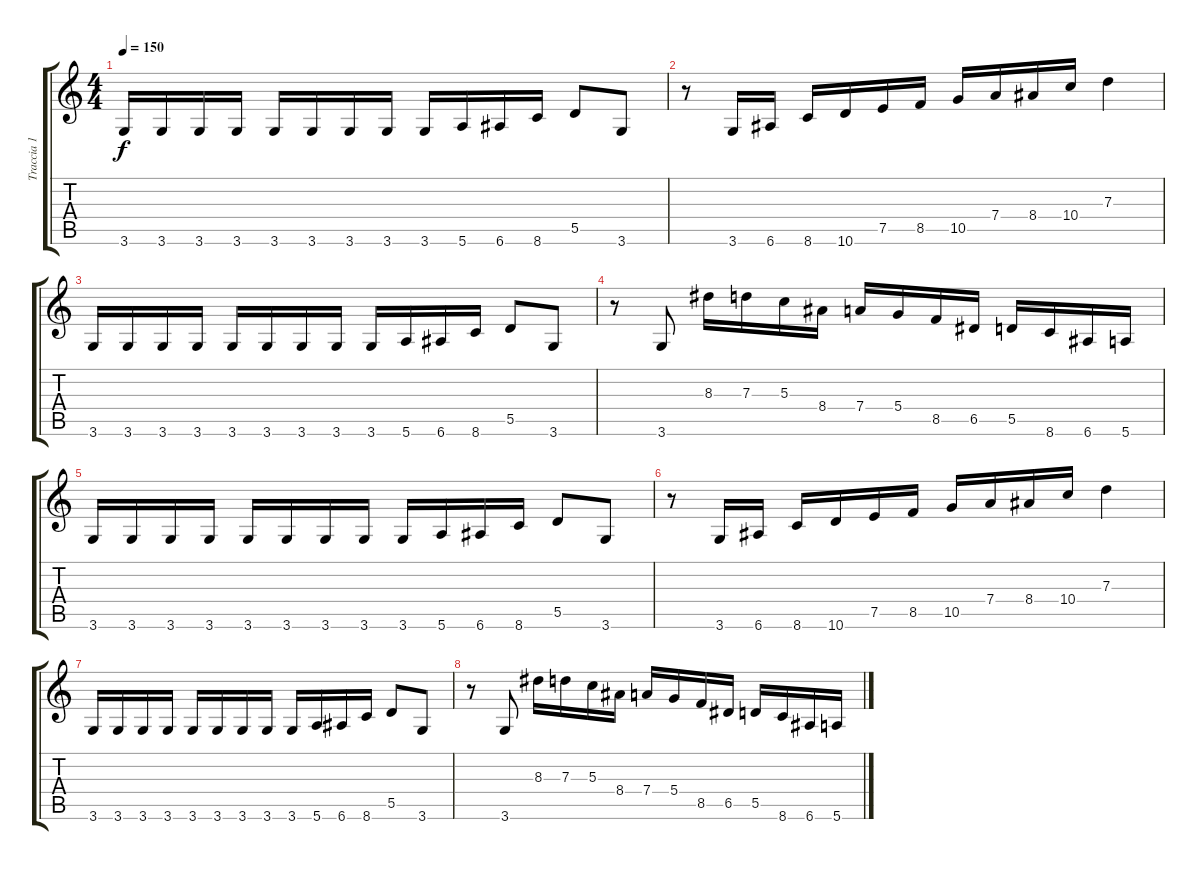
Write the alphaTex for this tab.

\track ("Traccia 1" "Traccia 1") {instrument acousticguitarsteel}
\staff {score tabs}
\tuning (E4 B3 G3 D3 A2 E2) {hide}
\ts (4 4)
\tempo 150
\clef g2
\ks c
3.6.16{dy f instrument acousticguitarsteel} 3.6.16 3.6.16 3.6.16 3.6.16 3.6.16 3.6.16 3.6.16 3.6.16 5.6.16 6.6.16 8.6.16 5.5.8 3.6.8 |
r.8 3.6.16 6.6.16 8.6.16 10.6.16 7.5.16 8.5.16 10.5.16 7.4.16 8.4.16 10.4.16 7.3.4 |
3.6.16 3.6.16 3.6.16 3.6.16 3.6.16 3.6.16 3.6.16 3.6.16 3.6.16 5.6.16 6.6.16 8.6.16 5.5.8 3.6.8 |
r.8 3.6.8 8.3.16 7.3.16 5.3.16 8.4.16 7.4.16 5.4.16 8.5.16 6.5.16 5.5.16 8.6.16 6.6.16 5.6.16 |
3.6.16 3.6.16 3.6.16 3.6.16 3.6.16 3.6.16 3.6.16 3.6.16 3.6.16 5.6.16 6.6.16 8.6.16 5.5.8 3.6.8 |
r.8 3.6.16 6.6.16 8.6.16 10.6.16 7.5.16 8.5.16 10.5.16 7.4.16 8.4.16 10.4.16 7.3.4 |
3.6.16 3.6.16 3.6.16 3.6.16 3.6.16 3.6.16 3.6.16 3.6.16 3.6.16 5.6.16 6.6.16 8.6.16 5.5.8 3.6.8 |
r.8 3.6.8 8.3.16 7.3.16 5.3.16 8.4.16 7.4.16 5.4.16 8.5.16 6.5.16 5.5.16 8.6.16 6.6.16 5.6.16
